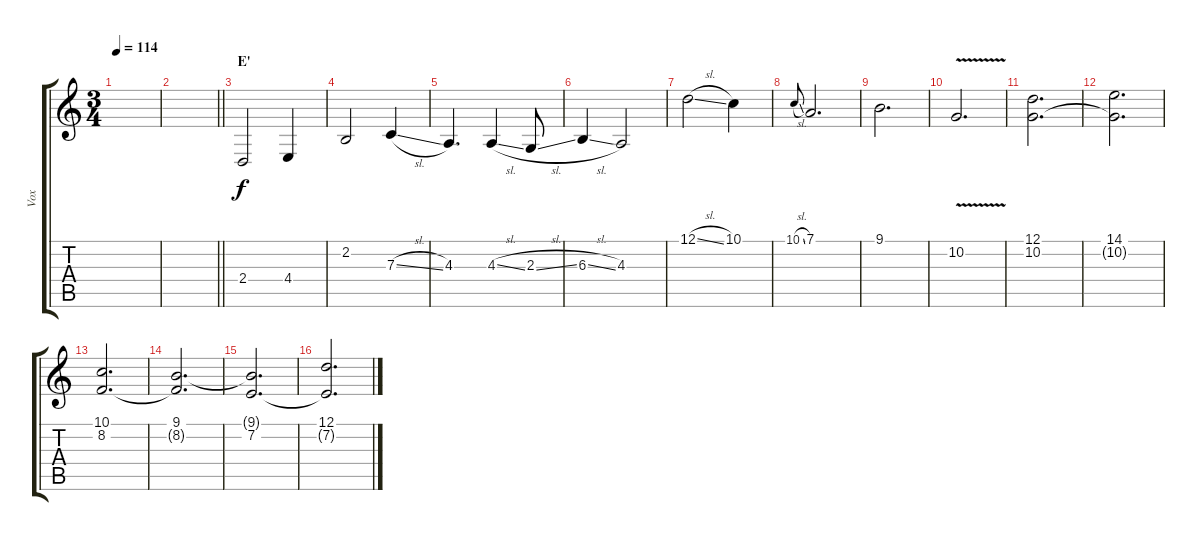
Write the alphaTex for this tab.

\track ("Vox" "Vox") {instrument lead2sawtooth}
\staff {score tabs}
\tuning (D4 A3 F3 C3 G2 C2) {hide}
\ts (3 4)
\tempo 114
\clef g2
\ks c
|
\barLineRight lightlight
|
\section ("" "E'")
2.4.2{volume 14 instrument lead2sawtooth} 4.4.4 |
2.2.2 7.3{sl}.4 |
4.3.4{d} 4.3{sl}.4 2.3{sl}.8 |
6.3{sl}.4 4.3.2 |
12.1{sl}.2 10.1.4 |
10.1{sl}.8{gr onbeat} 7.1.2{d} |
9.1.2{d} |
10.2{v}.2{d} |
(12.1 10.2).2{d instrument choiraahs} |
(14.1 10.2{t}).2{d} |
(10.1 8.2).2{d} |
(9.1 8.2{t}).2{d} |
(9.1{t} 7.2).2{d} |
(12.1 7.2{t}).2{d}
